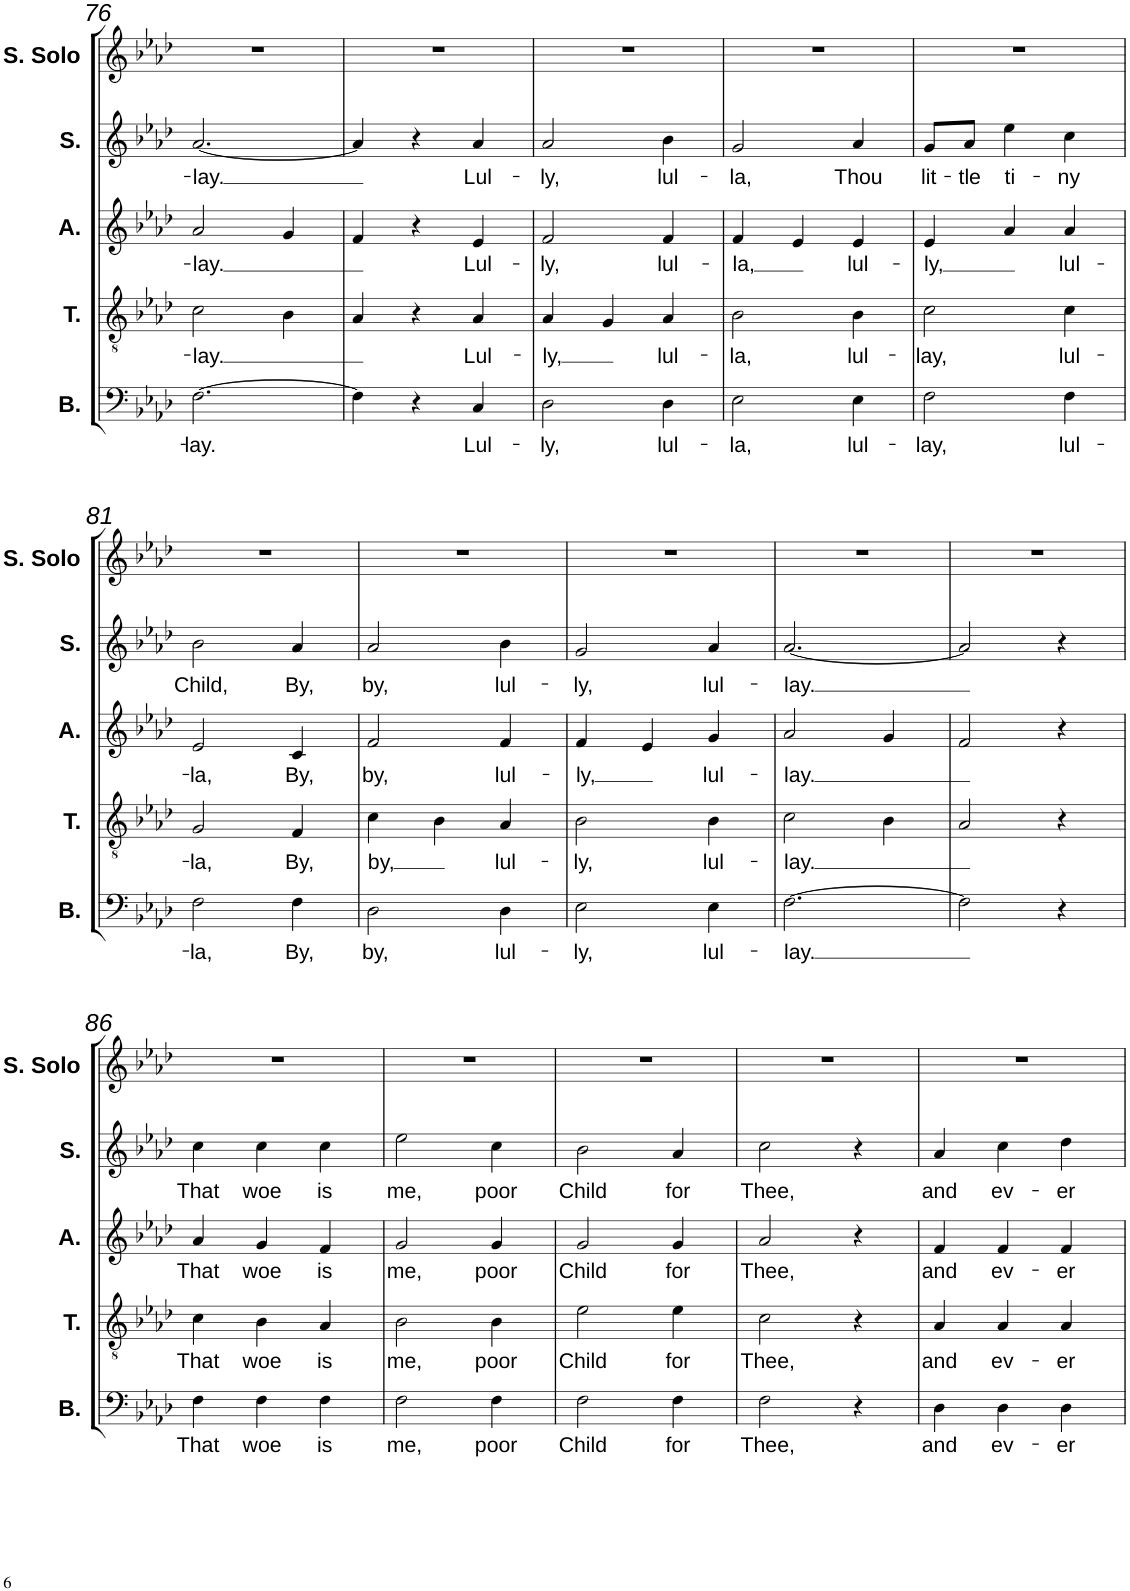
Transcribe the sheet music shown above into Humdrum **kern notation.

**kern	**text	**kern	**text	**kern	**text	**kern	**text	**kern
*part5	*part5	*part4	*part4	*part3	*part3	*part2	*part2	*part1
*staff5	*staff5	*staff4	*staff4	*staff3	*staff3	*staff2	*staff2	*staff1
*I"Bass	*	*I"Tenor	*	*I"Alto	*	*I"Soprano	*	*I"Soprano Solo
*I'B.	*	*I'T.	*	*I'A.	*	*I'S.	*	*I'S. Solo
!!LO:PB:g=z
*clefF4	*	*clefGv2	*	*clefG2	*	*clefG2	*	*clefG2
*k[b-e-a-d-]	*	*k[b-e-a-d-]	*	*k[b-e-a-d-]	*	*k[b-e-a-d-]	*	*k[b-e-a-d-]
*A-:	*	*A-:	*	*A-:	*	*A-:	*	*A-:
*M3/4	*	*M3/4	*	*M3/4	*	*M3/4	*	*M3/4
=76	=76	=76	=76	=76	=76	=76	=76	=76
!	!LO:LY:b	!	!LO:LY:b	!	!LO:LY:b	!	!LO:LY:b	!
[2.F\	-lay.	2c\	-lay.	2a-/	-lay.	[2.a-/	-lay.	2.r
.	.	4B-\	.	4g/	.	.	.	.
=77	=77	=77	=77	=77	=77	=77	=77	=77
4F\]	.	4A-/	.	4f/	.	4a-/]	.	2.r
4r	.	4r	.	4r	.	4r	.	.
!	!LO:LY:b	!	!LO:LY:b	!	!LO:LY:b	!	!LO:LY:b	!
4C/	Lul-	4A-/	Lul-	4e-/	Lul-	4a-/	Lul-	.
=78	=78	=78	=78	=78	=78	=78	=78	=78
!	!LO:LY:b	!	!LO:LY:b	!	!LO:LY:b	!	!LO:LY:b	!
2D-\	-ly,	4A-/	-ly,	2f/	-ly,	2a-/	-ly,	2.r
.	.	4G/	.	.	.	.	.	.
!	!LO:LY:b	!	!LO:LY:b	!	!LO:LY:b	!	!LO:LY:b	!
4D-\	lul-	4A-/	lul-	4f/	lul-	4b-\	lul-	.
=79	=79	=79	=79	=79	=79	=79	=79	=79
!	!LO:LY:b	!	!LO:LY:b	!	!LO:LY:b	!	!LO:LY:b	!
2E-\	-la,	2B-\	-la,	4f/	-la,	2g/	-la,	2.r
.	.	.	.	4e-/	.	.	.	.
!	!LO:LY:b	!	!LO:LY:b	!	!LO:LY:b	!	!LO:LY:b	!
4E-\	lul-	4B-\	lul-	4e-/	lul-	4a-/	Thou	.
=80	=80	=80	=80	=80	=80	=80	=80	=80
!	!LO:LY:b	!	!LO:LY:b	!	!LO:LY:b	!	!LO:LY:b	!
2F\	-lay,	2c\	-lay,	4e-/	-ly,	8g/L	lit-	2.r
!	!	!	!	!	!	!	!LO:LY:b	!
.	.	.	.	.	.	8a-/J	-tle	.
!	!	!	!	!	!	!	!LO:LY:b	!
.	.	.	.	4a-/	.	4ee-\	ti-	.
!	!LO:LY:b	!	!LO:LY:b	!	!LO:LY:b	!	!LO:LY:b	!
4F\	lul-	4c\	lul-	4a-/	lul-	4cc\	-ny	.
!!LO:LB:g=z
=81	=81	=81	=81	=81	=81	=81	=81	=81
!	!LO:LY:b	!	!LO:LY:b	!	!LO:LY:b	!	!LO:LY:b	!
2F\	-la,	2G/	-la,	2e-/	-la,	2b-\	Child,	2.r
!	!LO:LY:b	!	!LO:LY:b	!	!LO:LY:b	!	!LO:LY:b	!
4F\	By,	4F/	By,	4c/	By,	4a-/	By,	.
=82	=82	=82	=82	=82	=82	=82	=82	=82
!	!LO:LY:b	!	!LO:LY:b	!	!LO:LY:b	!	!LO:LY:b	!
2D-\	by,	4c\	by,	2f/	by,	2a-/	by,	2.r
.	.	4B-\	.	.	.	.	.	.
!	!LO:LY:b	!	!LO:LY:b	!	!LO:LY:b	!	!LO:LY:b	!
4D-\	lul-	4A-/	lul-	4f/	lul-	4b-\	lul-	.
=83	=83	=83	=83	=83	=83	=83	=83	=83
!	!LO:LY:b	!	!LO:LY:b	!	!LO:LY:b	!	!LO:LY:b	!
2E-\	-ly,	2B-\	-ly,	4f/	-ly,	2g/	-ly,	2.r
.	.	.	.	4e-/	.	.	.	.
!	!LO:LY:b	!	!LO:LY:b	!	!LO:LY:b	!	!LO:LY:b	!
4E-\	lul-	4B-\	lul-	4g/	lul-	4a-/	lul-	.
=84	=84	=84	=84	=84	=84	=84	=84	=84
!	!LO:LY:b	!	!LO:LY:b	!	!LO:LY:b	!	!LO:LY:b	!
[2.F\	-lay.	2c\	lay.	2a-/	-lay.	[2.a-/	-lay.	2.r
.	.	4B-\	.	4g/	.	.	.	.
=85	=85	=85	=85	=85	=85	=85	=85	=85
2F\]	.	2A-/	.	2f/	.	2a-/]	.	2.r
4r	.	4r	.	4r	.	4r	.	.
!!LO:LB:g=z
=86	=86	=86	=86	=86	=86	=86	=86	=86
!	!LO:LY:b	!	!LO:LY:b	!	!LO:LY:b	!	!LO:LY:b	!
4F\	That	4c\	That	4a-/	That	4cc\	That	2.r
!	!LO:LY:b	!	!LO:LY:b	!	!LO:LY:b	!	!LO:LY:b	!
4F\	woe	4B-\	woe	4g/	woe	4cc\	woe	.
!	!LO:LY:b	!	!LO:LY:b	!	!LO:LY:b	!	!LO:LY:b	!
4F\	is	4A-/	is	4f/	is	4cc\	is	.
=87	=87	=87	=87	=87	=87	=87	=87	=87
!	!LO:LY:b	!	!LO:LY:b	!	!LO:LY:b	!	!LO:LY:b	!
2F\	me,	2B-\	me,	2g/	me,	2ee-\	me,	2.r
!	!LO:LY:b	!	!LO:LY:b	!	!LO:LY:b	!	!LO:LY:b	!
4F\	poor	4B-\	poor	4g/	poor	4cc\	poor	.
=88	=88	=88	=88	=88	=88	=88	=88	=88
!	!LO:LY:b	!	!LO:LY:b	!	!LO:LY:b	!	!LO:LY:b	!
2F\	Child	2e-\	Child	2g/	Child	2b-\	Child	2.r
!	!LO:LY:b	!	!LO:LY:b	!	!LO:LY:b	!	!LO:LY:b	!
4F\	for	4e-\	for	4g/	for	4a-/	for	.
=89	=89	=89	=89	=89	=89	=89	=89	=89
!	!LO:LY:b	!	!LO:LY:b	!	!LO:LY:b	!	!LO:LY:b	!
2F\	Thee,	2c\	Thee,	2a-/	Thee,	2cc\	Thee,	2.r
4r	.	4r	.	4r	.	4r	.	.
=90	=90	=90	=90	=90	=90	=90	=90	=90
!	!LO:LY:b	!	!LO:LY:b	!	!LO:LY:b	!	!LO:LY:b	!
4D-\	and	4A-/	and	4f/	and	4a-/	and	2.r
!	!LO:LY:b	!	!LO:LY:b	!	!LO:LY:b	!	!LO:LY:b	!
4D-\	ev-	4A-/	ev-	4f/	ev-	4cc\	ev-	.
!	!LO:LY:b	!	!LO:LY:b	!	!LO:LY:b	!	!LO:LY:b	!
4D-\	-er	4A-/	-er	4f/	-er	4dd-\	-er	.
=	=	=	=	=	=	=	=	=
*-	*-	*-	*-	*-	*-	*-	*-	*-
